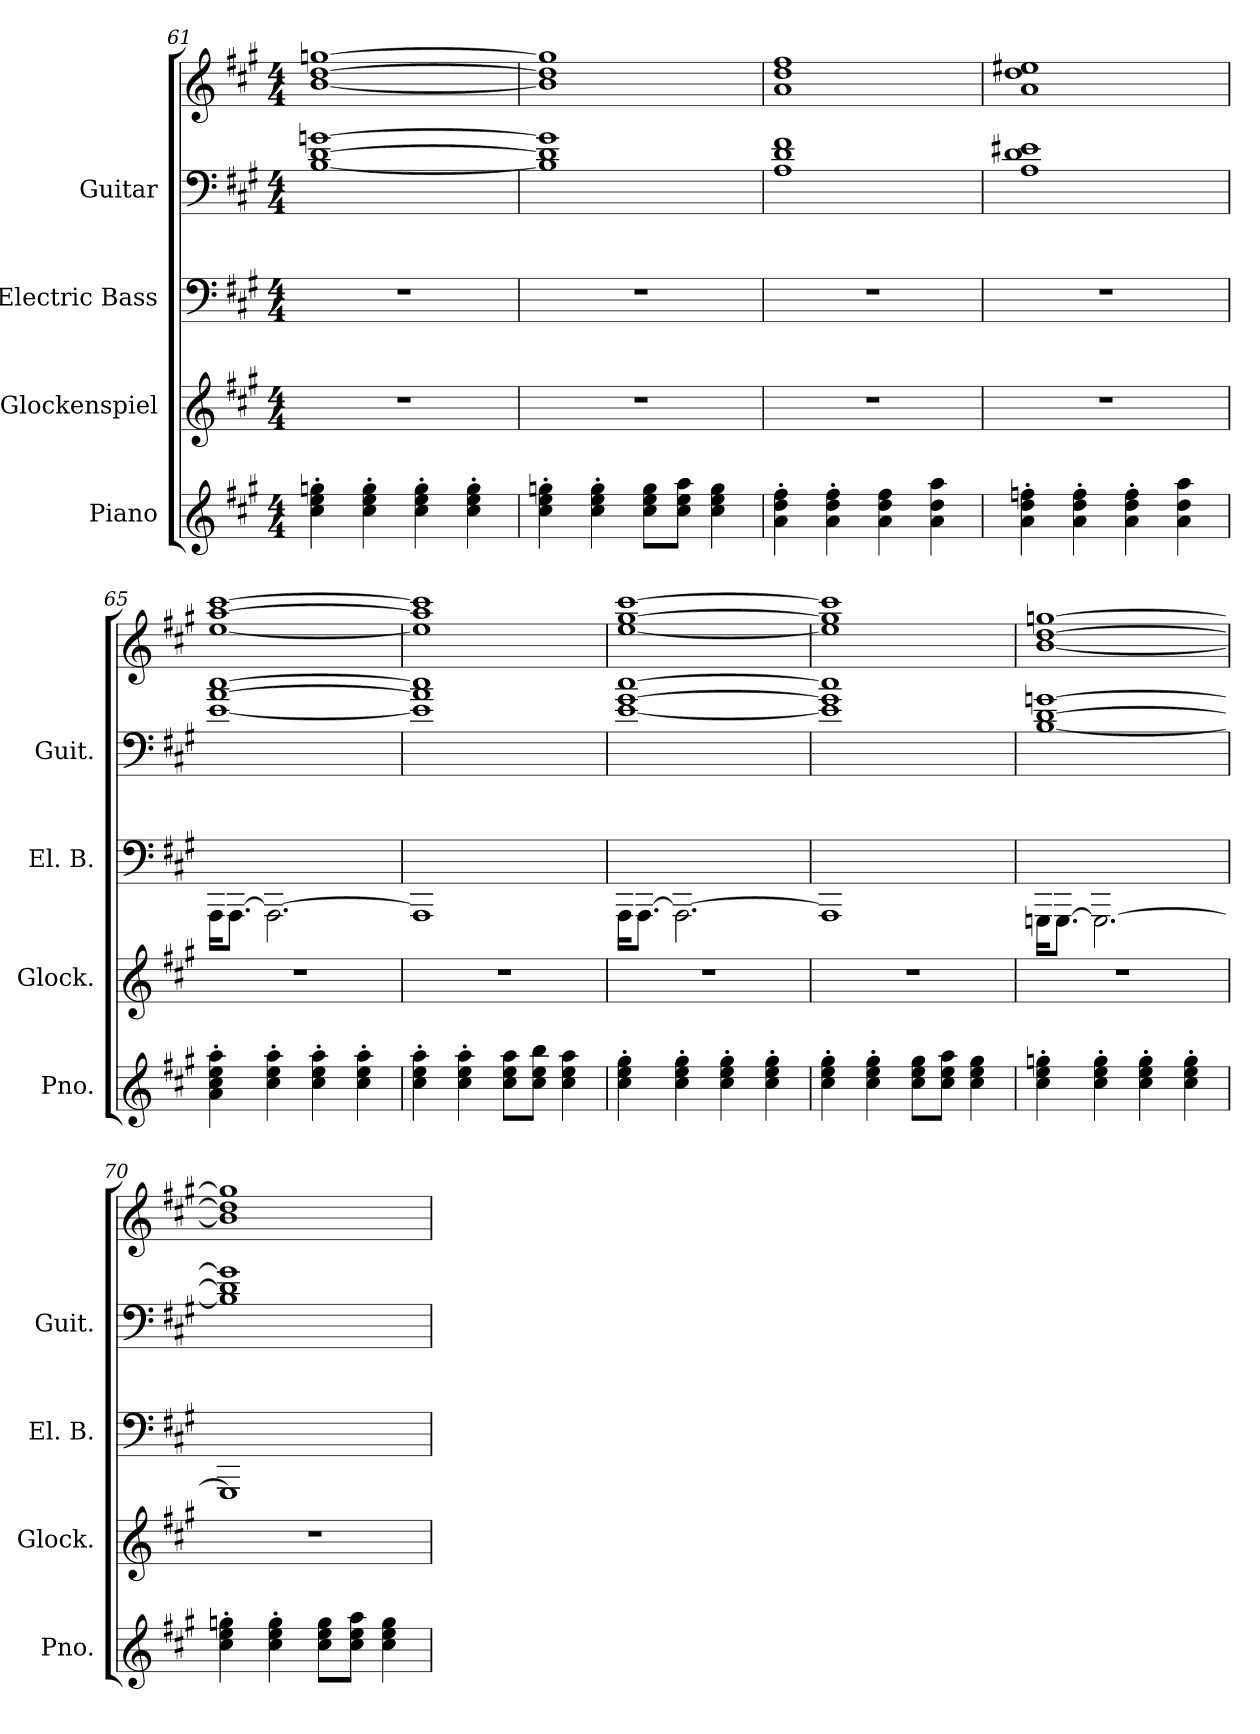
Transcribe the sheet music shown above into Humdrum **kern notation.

**kern	**kern	**kern	**kern	**kern
*part4	*part3	*part2	*part1	*part1
*staff5	*staff4	*staff3	*staff2	*staff1
*I"Piano	*I"Glockenspiel	*I"Electric Bass	*I"Guitar	*
*I'Pno.	*I'Glock.	*I'El. B.	*I'Guit.	*
*clefG2	*clefG2	*	*	*clefG2
*	*ITrd-14c-24	*ITrd7c12	*ITrd7c12	*ITrd7c12
*k[f#c#g#]	*k[f#c#g#]	*k[f#c#g#]	*k[f#c#g#]	*k[f#c#g#]
*M4/4	*M4/4	*M4/4	*M4/4	*M4/4
=61	=61	=61	=61	=61
4cc#\' 4ee\' 4ggn\'	1r	1r	[1BB [1D [1G	[1B [1d [1gn
4cc#\' 4ee\' 4gg\'	.	.	.	.
4cc#\' 4ee\' 4gg\'	.	.	.	.
4cc#\' 4ee\' 4gg\'	.	.	.	.
=62	=62	=62	=62	=62
4cc#\' 4ee\' 4ggn\'	1r	1r	1BB] 1D] 1G]	1B] 1d] 1g]
4cc#\' 4ee\' 4gg\'	.	.	.	.
8cc#\ 8ee\ 8gg\L	.	.	.	.
8cc#\ 8ee\ 8aa\J	.	.	.	.
4cc#\ 4ee\ 4gg\	.	.	.	.
=63	=63	=63	=63	=63
4a\' 4dd\' 4ff#\'	1r	1r	1AA 1D 1F#	1A 1d 1f#
4a\' 4dd\' 4ff#\'	.	.	.	.
4a\ 4dd\ 4ff#\	.	.	.	.
4a\ 4dd\ 4aa\	.	.	.	.
=64	=64	=64	=64	=64
4a\' 4dd\' 4ffn\'	1r	1r	1AA 1D 1E#	1A 1d 1e#X
4a\' 4dd\' 4ff\'	.	.	.	.
4a\' 4dd\' 4ff\'	.	.	.	.
4a\ 4dd\ 4aa\	.	.	.	.
!!LO:PB:g=z
=65	=65	=65	=65	=65
4a\' 4cc#\' 4ee\' 4aa\'	1r	16AAAA\KL	[1E [1A [1c#	[1e [1a [1cc#
.	.	[8.AAAA\J	.	.
4cc#\' 4ee\' 4aa\'	.	2.AAAA\_	.	.
4cc#\' 4ee\' 4aa\'	.	.	.	.
4cc#\' 4ee\' 4aa\'	.	.	.	.
=66	=66	=66	=66	=66
4cc#\' 4ee\' 4aa\'	1r	1AAAA]	1E] 1A] 1c#]	1e] 1a] 1cc#]
4cc#\' 4ee\' 4aa\'	.	.	.	.
8cc#\ 8ee\ 8aa\L	.	.	.	.
8cc#\ 8ee\ 8bb\J	.	.	.	.
4cc#\ 4ee\ 4aa\	.	.	.	.
=67	=67	=67	=67	=67
4cc#\' 4ee\' 4gg#\'	1r	16AAAA\KL	[1E [1G# [1c#	[1e [1g# [1cc#
.	.	[8.AAAA\J	.	.
4cc#\' 4ee\' 4gg#\'	.	2.AAAA\_	.	.
4cc#\' 4ee\' 4gg#\'	.	.	.	.
4cc#\' 4ee\' 4gg#\'	.	.	.	.
=68	=68	=68	=68	=68
4cc#\' 4ee\' 4gg#\'	1r	1AAAA]	1E] 1G#] 1c#]	1e] 1g#] 1cc#]
4cc#\' 4ee\' 4gg#\'	.	.	.	.
8cc#\ 8ee\ 8gg#\L	.	.	.	.
8cc#\ 8ee\ 8aa\J	.	.	.	.
4cc#\ 4ee\ 4gg#\	.	.	.	.
=69	=69	=69	=69	=69
4cc#\' 4ee\' 4ggn\'	1r	16GGGGn\KL	[1BB [1D [1G	[1B [1d [1gn
.	.	[8.GGGG\J	.	.
4cc#\' 4ee\' 4gg\'	.	2.GGGG\_	.	.
4cc#\' 4ee\' 4gg\'	.	.	.	.
4cc#\' 4ee\' 4gg\'	.	.	.	.
!!LO:LB:g=z
=70	=70	=70	=70	=70
4cc#\' 4ee\' 4ggn\'	1r	1GGGG]	1BB] 1D] 1G]	1B] 1d] 1g]
4cc#\' 4ee\' 4gg\'	.	.	.	.
8cc#\ 8ee\ 8gg\L	.	.	.	.
8cc#\ 8ee\ 8aa\J	.	.	.	.
4cc#\ 4ee\ 4gg\	.	.	.	.
=	=	=	=	=
*-	*-	*-	*-	*-
